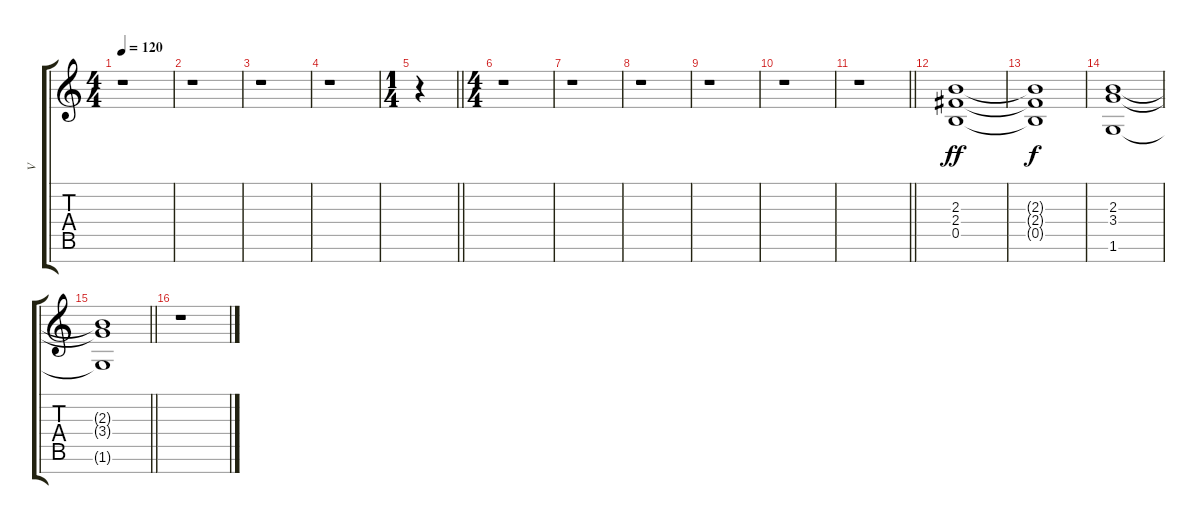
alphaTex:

\track ("V" "V") {instrument distortionguitar}
\staff {score tabs}
\tuning (Gb4 Db4 A3 E3 B2 Gb2 Db2) {hide}
\ts (4 4)
\tempo 120
\clef g2
\ks c
r.1{dy f} |
r.1 |
r.1 |
r.1 |
\ts (1 4)
\barLineRight lightlight
r.4 |
\ts (4 4)
r.1 |
r.1 |
r.1 |
r.1 |
r.1 |
\barLineRight lightlight
r.1 |
(2.3 2.4 0.5).1{dy ff} |
(2.3{t} 2.4{t} 0.5{t}).1{dy f} |
(2.3 3.4 1.6).1 |
\barLineRight lightlight
(2.3{t} 3.4{t} 1.6{t}).1 |
r.1
